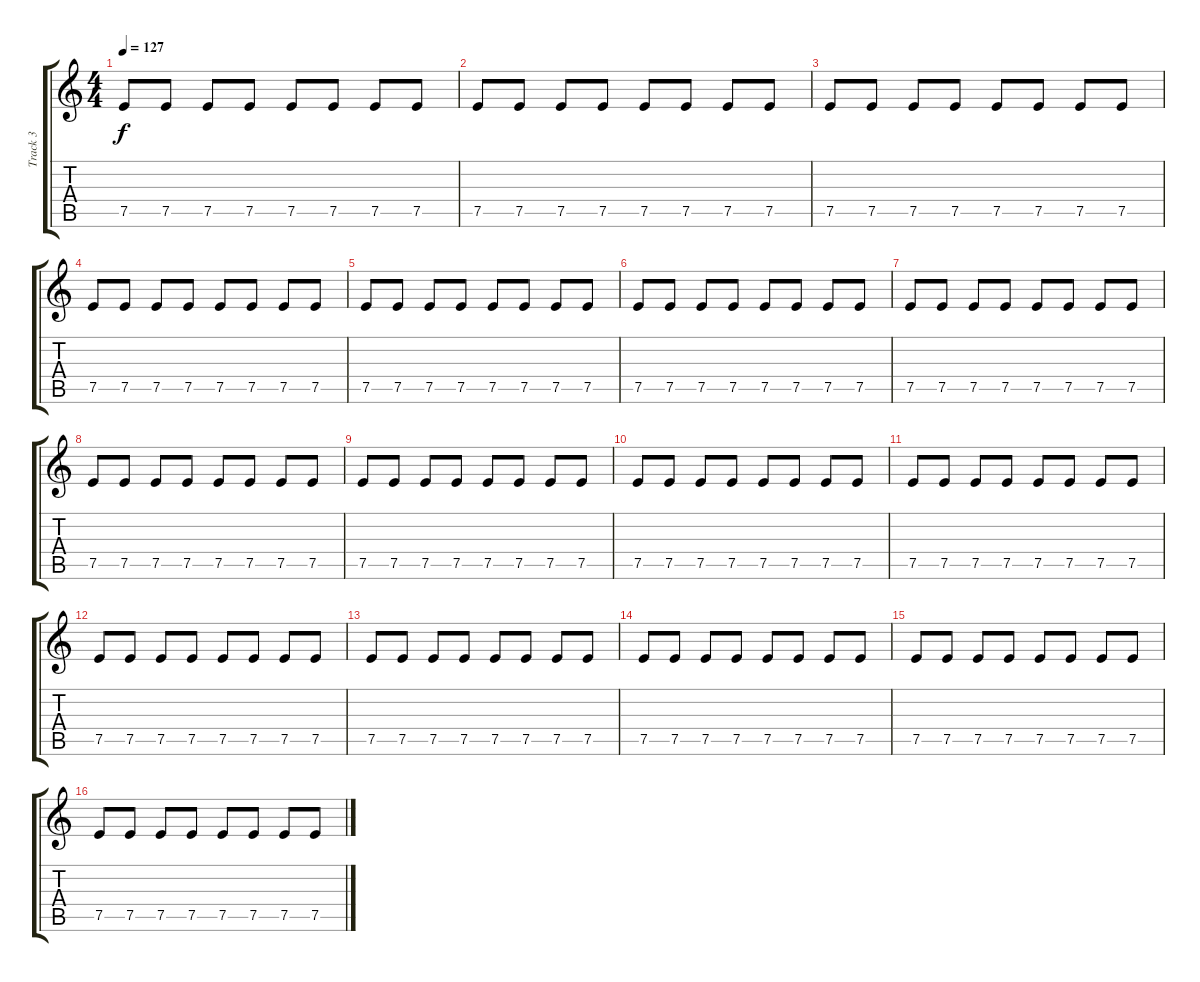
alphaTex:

\track ("Track 3" "Track 3") {instrument electricguitarclean}
\staff {score tabs}
\tuning (E4 B3 G3 D3 A2 E2) {hide}
\ts (4 4)
\tempo 127
\clef g2
\ks c
7.5.8{dy f} 7.5.8 7.5.8 7.5.8 7.5.8 7.5.8 7.5.8 7.5.8 |
7.5.8 7.5.8 7.5.8 7.5.8 7.5.8 7.5.8 7.5.8 7.5.8 |
7.5.8 7.5.8 7.5.8 7.5.8 7.5.8 7.5.8 7.5.8 7.5.8 |
7.5.8 7.5.8 7.5.8 7.5.8 7.5.8 7.5.8 7.5.8 7.5.8 |
7.5.8 7.5.8 7.5.8 7.5.8 7.5.8 7.5.8 7.5.8 7.5.8 |
7.5.8 7.5.8 7.5.8 7.5.8 7.5.8 7.5.8 7.5.8 7.5.8 |
7.5.8 7.5.8 7.5.8 7.5.8 7.5.8 7.5.8 7.5.8 7.5.8 |
7.5.8 7.5.8 7.5.8 7.5.8 7.5.8 7.5.8 7.5.8 7.5.8 |
7.5.8 7.5.8 7.5.8 7.5.8 7.5.8 7.5.8 7.5.8 7.5.8 |
7.5.8 7.5.8 7.5.8 7.5.8 7.5.8 7.5.8 7.5.8 7.5.8 |
7.5.8 7.5.8 7.5.8 7.5.8 7.5.8 7.5.8 7.5.8 7.5.8 |
7.5.8 7.5.8 7.5.8 7.5.8 7.5.8 7.5.8 7.5.8 7.5.8 |
7.5.8 7.5.8 7.5.8 7.5.8 7.5.8 7.5.8 7.5.8 7.5.8 |
7.5.8 7.5.8 7.5.8 7.5.8 7.5.8 7.5.8 7.5.8 7.5.8 |
7.5.8 7.5.8 7.5.8 7.5.8 7.5.8 7.5.8 7.5.8 7.5.8 |
7.5.8 7.5.8 7.5.8 7.5.8 7.5.8 7.5.8 7.5.8 7.5.8
